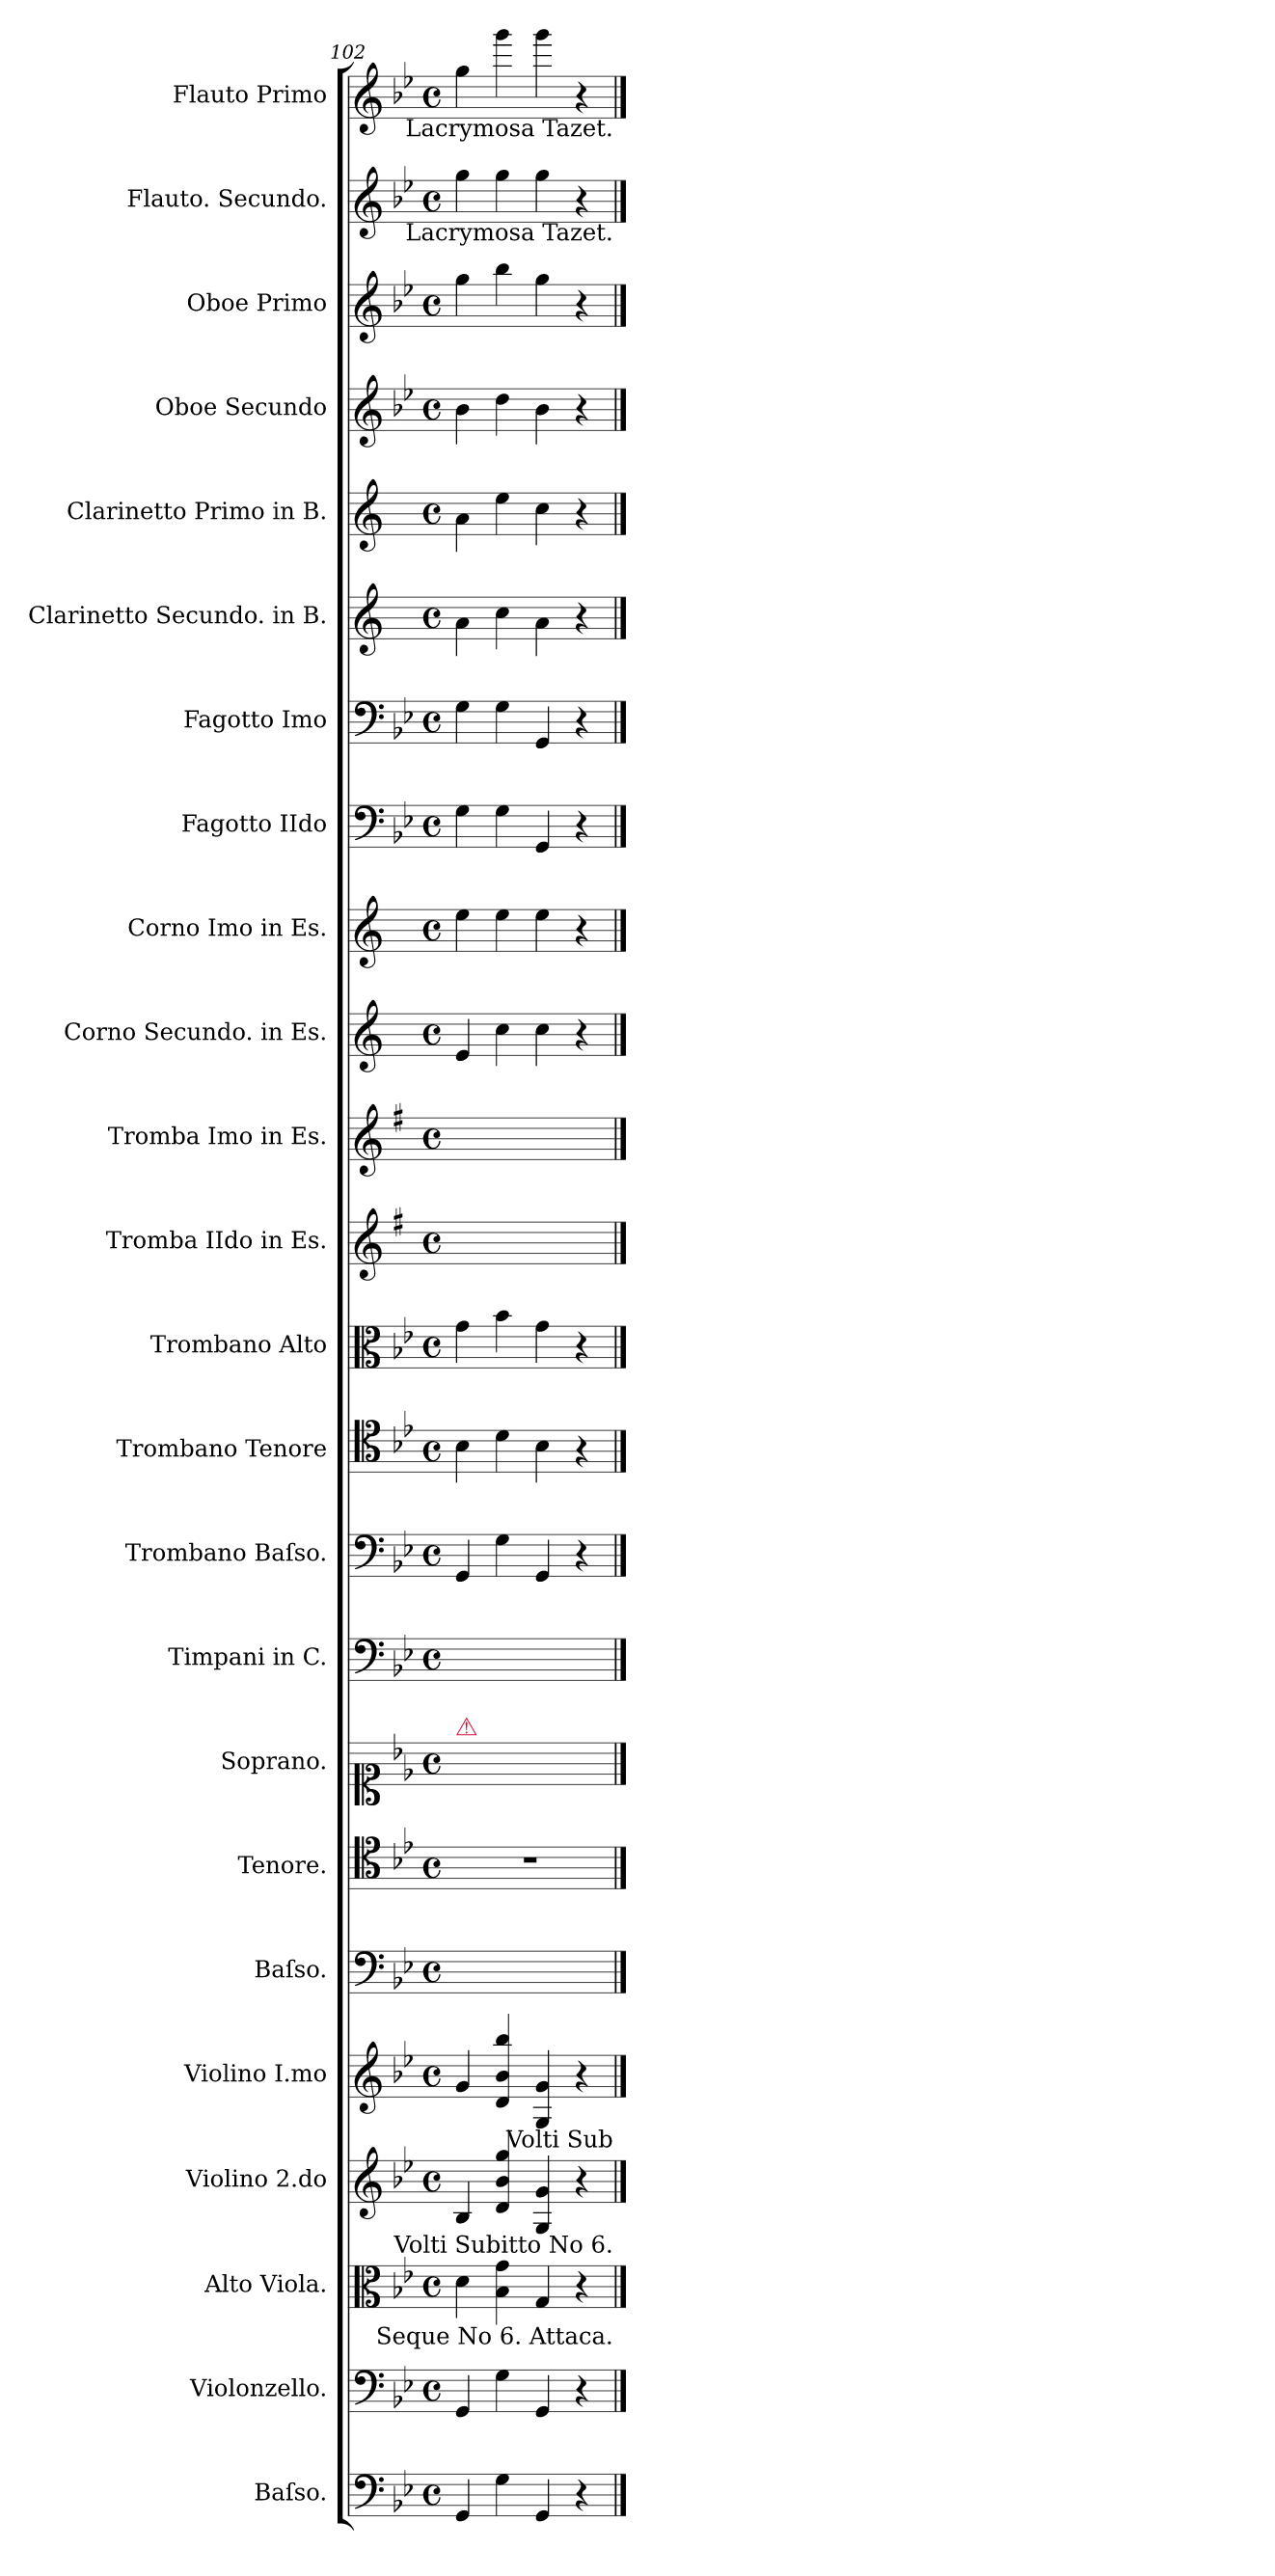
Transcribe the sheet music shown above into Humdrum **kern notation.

**kern	**kern	**kern	**kern	**kern	**kern	**kern	**kern	**kern	**kern	**kern	**kern	**kern	**kern	**kern	**kern	**kern	**kern	**kern	**kern	**kern	**kern	**kern	**kern
*part24	*part23	*part22	*part21	*part20	*part19	*part18	*part17	*part16	*part15	*part14	*part13	*part12	*part11	*part10	*part9	*part8	*part7	*part6	*part5	*part4	*part3	*part2	*part1
*staff24	*staff23	*staff22	*staff21	*staff20	*staff19	*staff18	*staff17	*staff16	*staff15	*staff14	*staff13	*staff12	*staff11	*staff10	*staff9	*staff8	*staff7	*staff6	*staff5	*staff4	*staff3	*staff2	*staff1
*I"Baſso.	*I"Violonzello.	*I"Alto Viola.	*I"Violino 2.do	*I"Violino I.mo	*I"Baſso.	*I"Tenore.	*I"Soprano.	*I"Timpani in C.	*I"Trombano Baſso.	*I"Trombano Tenore	*I"Trombano Alto	*I"Tromba IIdo in Es.	*I"Tromba Imo in Es.	*I"Corno Secundo. in Es.	*I"Corno Imo in Es.	*I"Fagotto IIdo	*I"Fagotto Imo	*I"Clarinetto Secundo. in B.	*I"Clarinetto Primo in B.	*I"Oboe Secundo	*I"Oboe Primo	*I"Flauto. Secundo.	*I"Flauto Primo
*I'b	*	*I'a-vla	*I'vl 2	*I'vl 1	*I'B	*I'T	*I'S	*I'timp	*	*	*	*I'tr 1 in E♭	*I'tr 2 in E♭	*	*	*I'fag 2	*I'fag 1	*I'cl 2 in B♭	*I'cl 1 in B♭	*I'ob 2	*I'ob 1	*I'fl 2	*I'fl 1
*clefF4	*clefF4	*clefC3	*clefG2	*clefG2	*clefF4	*clefC4	*clefC1	*clefF4	*clefF4	*clefC4	*clefC3	*clefG2	*clefG2	*clefG2	*clefG2	*clefF4	*clefF4	*clefG2	*clefG2	*clefG2	*clefG2	*clefG2	*clefG2
*	*	*	*	*	*	*	*	*	*	*	*	*ITrd-2c-3	*ITrd-2c-3	*ITrd1c2	*ITrd1c2	*	*	*ITrd1c2	*ITrd1c2	*	*	*	*
*k[b-e-]	*k[b-e-]	*k[b-e-]	*k[b-e-]	*k[b-e-]	*k[b-e-]	*k[b-e-]	*k[b-e-]	*k[b-e-]	*k[b-e-]	*k[b-e-]	*k[b-e-]	*k[b-e-]	*k[b-e-]	*k[b-e-]	*k[b-e-]	*k[b-e-]	*k[b-e-]	*k[b-e-]	*k[b-e-]	*k[b-e-]	*k[b-e-]	*k[b-e-]	*k[b-e-]
*g:	*g:	*g:	*g:	*g:	*g:	*g:	*g:	*g:	*g:	*g:	*g:	*g:	*g:	*g:	*g:	*g:	*g:	*g:	*g:	*g:	*g:	*g:	*g:
*M4/4	*M4/4	*M4/4	*M4/4	*M4/4	*M4/4	*M4/4	*M4/4	*M4/4	*M4/4	*M4/4	*M4/4	*M4/4	*M4/4	*M4/4	*M4/4	*M4/4	*M4/4	*M4/4	*M4/4	*M4/4	*M4/4	*M4/4	*M4/4
*met(c)	*met(c)	*met(c)	*met(c)	*met(c)	*met(c)	*met(c)	*met(c)	*met(c)	*met(c)	*met(c)	*met(c)	*met(c)	*met(c)	*met(c)	*met(c)	*met(c)	*met(c)	*met(c)	*met(c)	*met(c)	*met(c)	*met(c)	*met(c)
=102	=102	=102	=102	=102	=102	=102	=102	=102	=102	=102	=102	=102	=102	=102	=102	=102	=102	=102	=102	=102	=102	=102	=102
!	!	!	!	!	!	!	!LO:TX:a:color=crimson:t=⚠	!	!	!	!	!	!	!	!	!	!	!	!	!	!	!	!
4GG/	4GG/	4d\	4B-/	4g/	1ryy	1r	1ryy	1ryy	4GG/	4B-\	4g\	1ryy	1ryy	4d/	4dd\	4G\	4G\	4g\	4g\	4b-\	4gg\	4gg\	4gg\
4G\	4G\	4B-\ 4g\	4d/ 4b-/ 4gg/	4d/ 4b-/ 4bb-/	.	.	.	.	4G\	4d\	4b-\	.	.	4b-\	4dd\	4G\	4G\	4b-\	4dd\	4dd\	4bb-\	4gg\	4ggg\
4GG/	4GG/	4G/	4G/ 4g/	4G/ 4g/	.	.	.	.	4GG/	4B-\	4g\	.	.	4b-\	4dd\	4GG/	4GG/	4g\	4b-\	4b-\	4gg\	4gg\	4ggg\
4r	4r	4r	4r	4r	.	.	.	.	4r	4r	4r	.	.	4r	4r	4r	4r	4r	4r	4r	4r	4r	4r
!	!	!	!	!	!	!	!	!	!	!	!	!	!	!	!	!	!	!	!	!	!	!	!LO:TX:b:t=Lacrymosa Tazet.
!	!	!	!	!	!	!	!	!	!	!	!	!	!	!	!	!	!	!	!	!	!	!LO:TX:b:t=Lacrymosa Tazet.	!
!	!	!	!	!LO:TX:b:t=Volti Sub	!	!	!	!	!	!	!	!	!	!	!	!	!	!	!	!	!	!	!
!	!	!	!LO:TX:b:t=Volti Subitto No 6.	!	!	!	!	!	!	!	!	!	!	!	!	!	!	!	!	!	!	!	!
!	!	!LO:TX:b:t=Seque No 6. Attaca.	!	!	!	!	!	!	!	!	!	!	!	!	!	!	!	!	!	!	!	!	!
==	==	==	==	==	==	==	==	==	==	==	==	==	==	==	==	==	==	==	==	==	==	==	==
*-	*-	*-	*-	*-	*-	*-	*-	*-	*-	*-	*-	*-	*-	*-	*-	*-	*-	*-	*-	*-	*-	*-	*-
